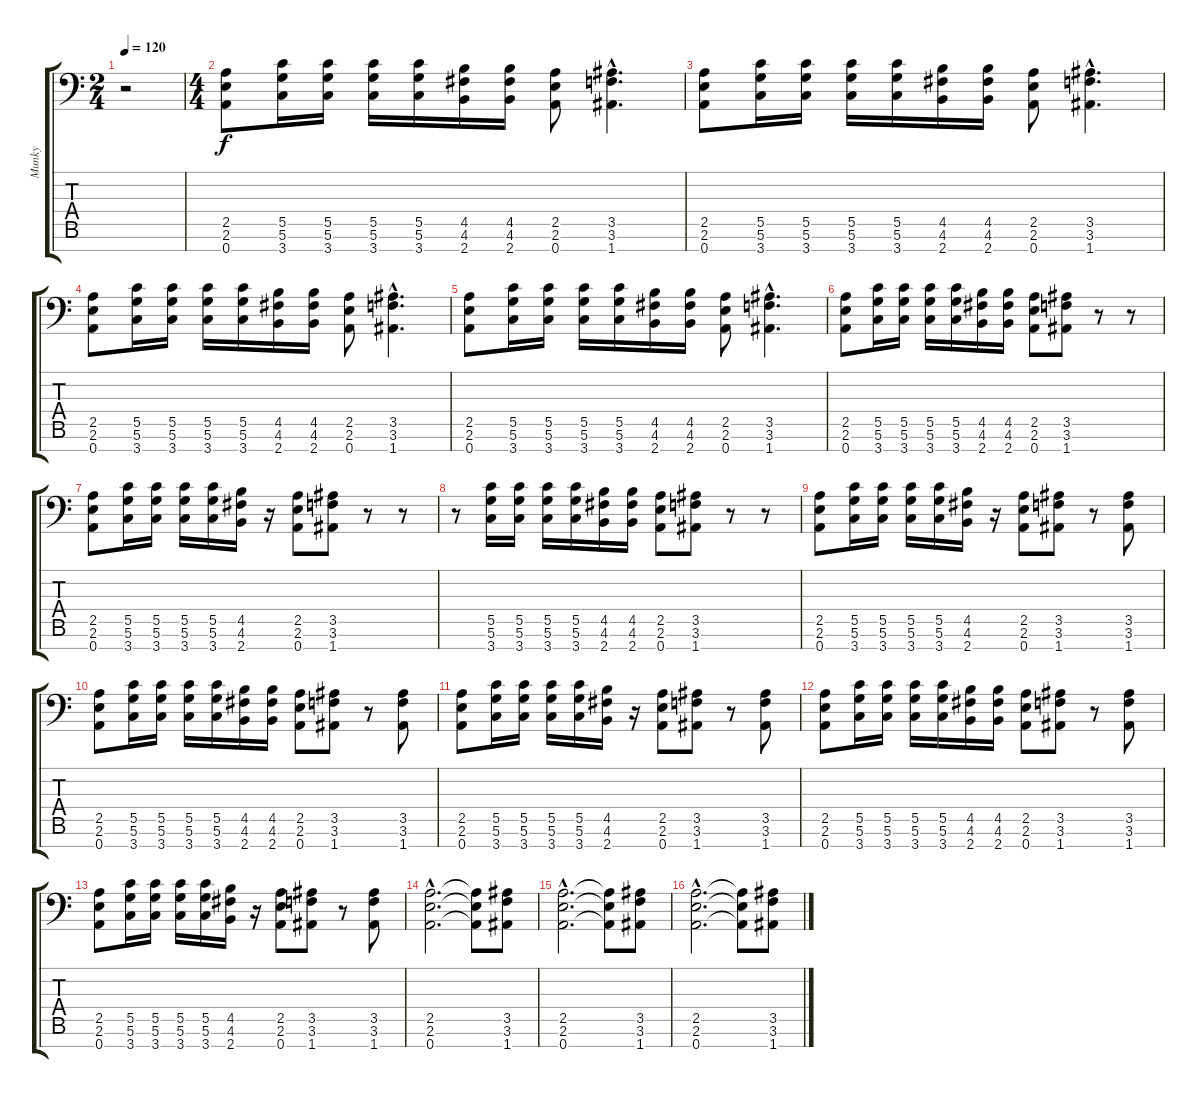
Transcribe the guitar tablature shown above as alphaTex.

\track ("Munky" "Munky") {instrument distortionguitar}
\staff {score tabs}
\tuning (D4 A3 F3 C3 G2 D2 A1) {hide}
\ts (2 4)
\tempo 120
\clef f4
\ks c
r.2{dy f} |
\ts (4 4)
(2.5 2.6 0.7).8 (5.5 5.6 3.7).16 (5.5 5.6 3.7).16 (5.5 5.6 3.7).16 (5.5 5.6 3.7).16 (4.5 4.6 2.7).16 (4.5 4.6 2.7).16 (2.5 2.6 0.7).8 (3.5{hac} 3.6{hac} 1.7{hac}).4{d} |
(2.5 2.6 0.7).8 (5.5 5.6 3.7).16 (5.5 5.6 3.7).16 (5.5 5.6 3.7).16 (5.5 5.6 3.7).16 (4.5 4.6 2.7).16 (4.5 4.6 2.7).16 (2.5 2.6 0.7).8 (3.5{hac} 3.6{hac} 1.7{hac}).4{d} |
(2.5 2.6 0.7).8 (5.5 5.6 3.7).16 (5.5 5.6 3.7).16 (5.5 5.6 3.7).16 (5.5 5.6 3.7).16 (4.5 4.6 2.7).16 (4.5 4.6 2.7).16 (2.5 2.6 0.7).8 (3.5{hac} 3.6{hac} 1.7{hac}).4{d} |
(2.5 2.6 0.7).8 (5.5 5.6 3.7).16 (5.5 5.6 3.7).16 (5.5 5.6 3.7).16 (5.5 5.6 3.7).16 (4.5 4.6 2.7).16 (4.5 4.6 2.7).16 (2.5 2.6 0.7).8 (3.5{hac} 3.6{hac} 1.7{hac}).4{d} |
(2.5 2.6 0.7).8 (5.5 5.6 3.7).16 (5.5 5.6 3.7).16 (5.5 5.6 3.7).16 (5.5 5.6 3.7).16 (4.5 4.6 2.7).16 (4.5 4.6 2.7).16 (2.5 2.6 0.7).8 (3.5 3.6 1.7).8 r.8 r.8 |
(2.5 2.6 0.7).8 (5.5 5.6 3.7).16 (5.5 5.6 3.7).16 (5.5 5.6 3.7).16 (5.5 5.6 3.7).16 (4.5 4.6 2.7).16 r.16 (2.5 2.6 0.7).8 (3.5 3.6 1.7).8 r.8 r.8 |
r.8 (5.5 5.6 3.7).16 (5.5 5.6 3.7).16 (5.5 5.6 3.7).16 (5.5 5.6 3.7).16 (4.5 4.6 2.7).16 (4.5 4.6 2.7).16 (2.5 2.6 0.7).8 (3.5 3.6 1.7).8 r.8 r.8 |
(2.5 2.6 0.7).8 (5.5 5.6 3.7).16 (5.5 5.6 3.7).16 (5.5 5.6 3.7).16 (5.5 5.6 3.7).16 (4.5 4.6 2.7).16 r.16 (2.5 2.6 0.7).8 (3.5 3.6 1.7).8 r.8 (3.5 3.6 1.7).8 |
(2.5 2.6 0.7).8 (5.5 5.6 3.7).16 (5.5 5.6 3.7).16 (5.5 5.6 3.7).16 (5.5 5.6 3.7).16 (4.5 4.6 2.7).16 (4.5 4.6 2.7).16 (2.5 2.6 0.7).8 (3.5 3.6 1.7).8 r.8 (3.5 3.6 1.7).8 |
(2.5 2.6 0.7).8 (5.5 5.6 3.7).16 (5.5 5.6 3.7).16 (5.5 5.6 3.7).16 (5.5 5.6 3.7).16 (4.5 4.6 2.7).16 r.16 (2.5 2.6 0.7).8 (3.5 3.6 1.7).8 r.8 (3.5 3.6 1.7).8 |
(2.5 2.6 0.7).8 (5.5 5.6 3.7).16 (5.5 5.6 3.7).16 (5.5 5.6 3.7).16 (5.5 5.6 3.7).16 (4.5 4.6 2.7).16 (4.5 4.6 2.7).16 (2.5 2.6 0.7).8 (3.5 3.6 1.7).8 r.8 (3.5 3.6 1.7).8 |
(2.5 2.6 0.7).8 (5.5 5.6 3.7).16 (5.5 5.6 3.7).16 (5.5 5.6 3.7).16 (5.5 5.6 3.7).16 (4.5 4.6 2.7).16 r.16 (2.5 2.6 0.7).8 (3.5 3.6 1.7).8 r.8 (3.5 3.6 1.7).8 |
(2.5{hac} 2.6{hac} 0.7{hac}).2{d} (2.5{t} 2.6{t} 0.7{t}).8 (3.5 3.6 1.7).8 |
(2.5{hac} 2.6{hac} 0.7{hac}).2{d} (2.5{t} 2.6{t} 0.7{t}).8 (3.5 3.6 1.7).8 |
(2.5{hac} 2.6{hac} 0.7{hac}).2{d} (2.5{t} 2.6{t} 0.7{t}).8 (3.5 3.6 1.7).8
